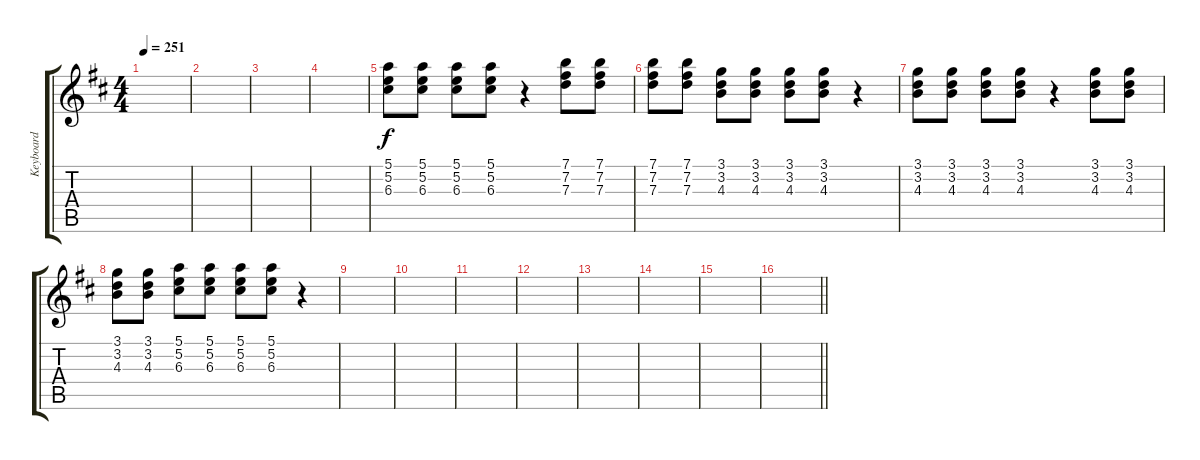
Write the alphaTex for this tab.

\track ("Keyboard" "Keyboard") {instrument stringensemble1}
\staff {score tabs}
\tuning (E5 B4 G4 D4 A3 E3) {hide}
\ts (4 4)
\tempo 251
\clef g2
\ks d
|
|
|
|
(5.1 5.2 6.3).8 (5.1 5.2 6.3).8 (5.1 5.2 6.3).8 (5.1 5.2 6.3).8 r.4 (7.1 7.2 7.3).8 (7.1 7.2 7.3).8 |
(7.1 7.2 7.3).8 (7.1 7.2 7.3).8 (3.1 3.2 4.3).8 (3.1 3.2 4.3).8 (3.1 3.2 4.3).8 (3.1 3.2 4.3).8 r.4 |
(3.1 3.2 4.3).8 (3.1 3.2 4.3).8 (3.1 3.2 4.3).8 (3.1 3.2 4.3).8 r.4 (3.1 3.2 4.3).8 (3.1 3.2 4.3).8 |
(3.1 3.2 4.3).8 (3.1 3.2 4.3).8 (5.1 5.2 6.3).8 (5.1 5.2 6.3).8 (5.1 5.2 6.3).8 (5.1 5.2 6.3).8 r.4 |
|
|
|
|
|
|
|
\barLineRight lightlight
